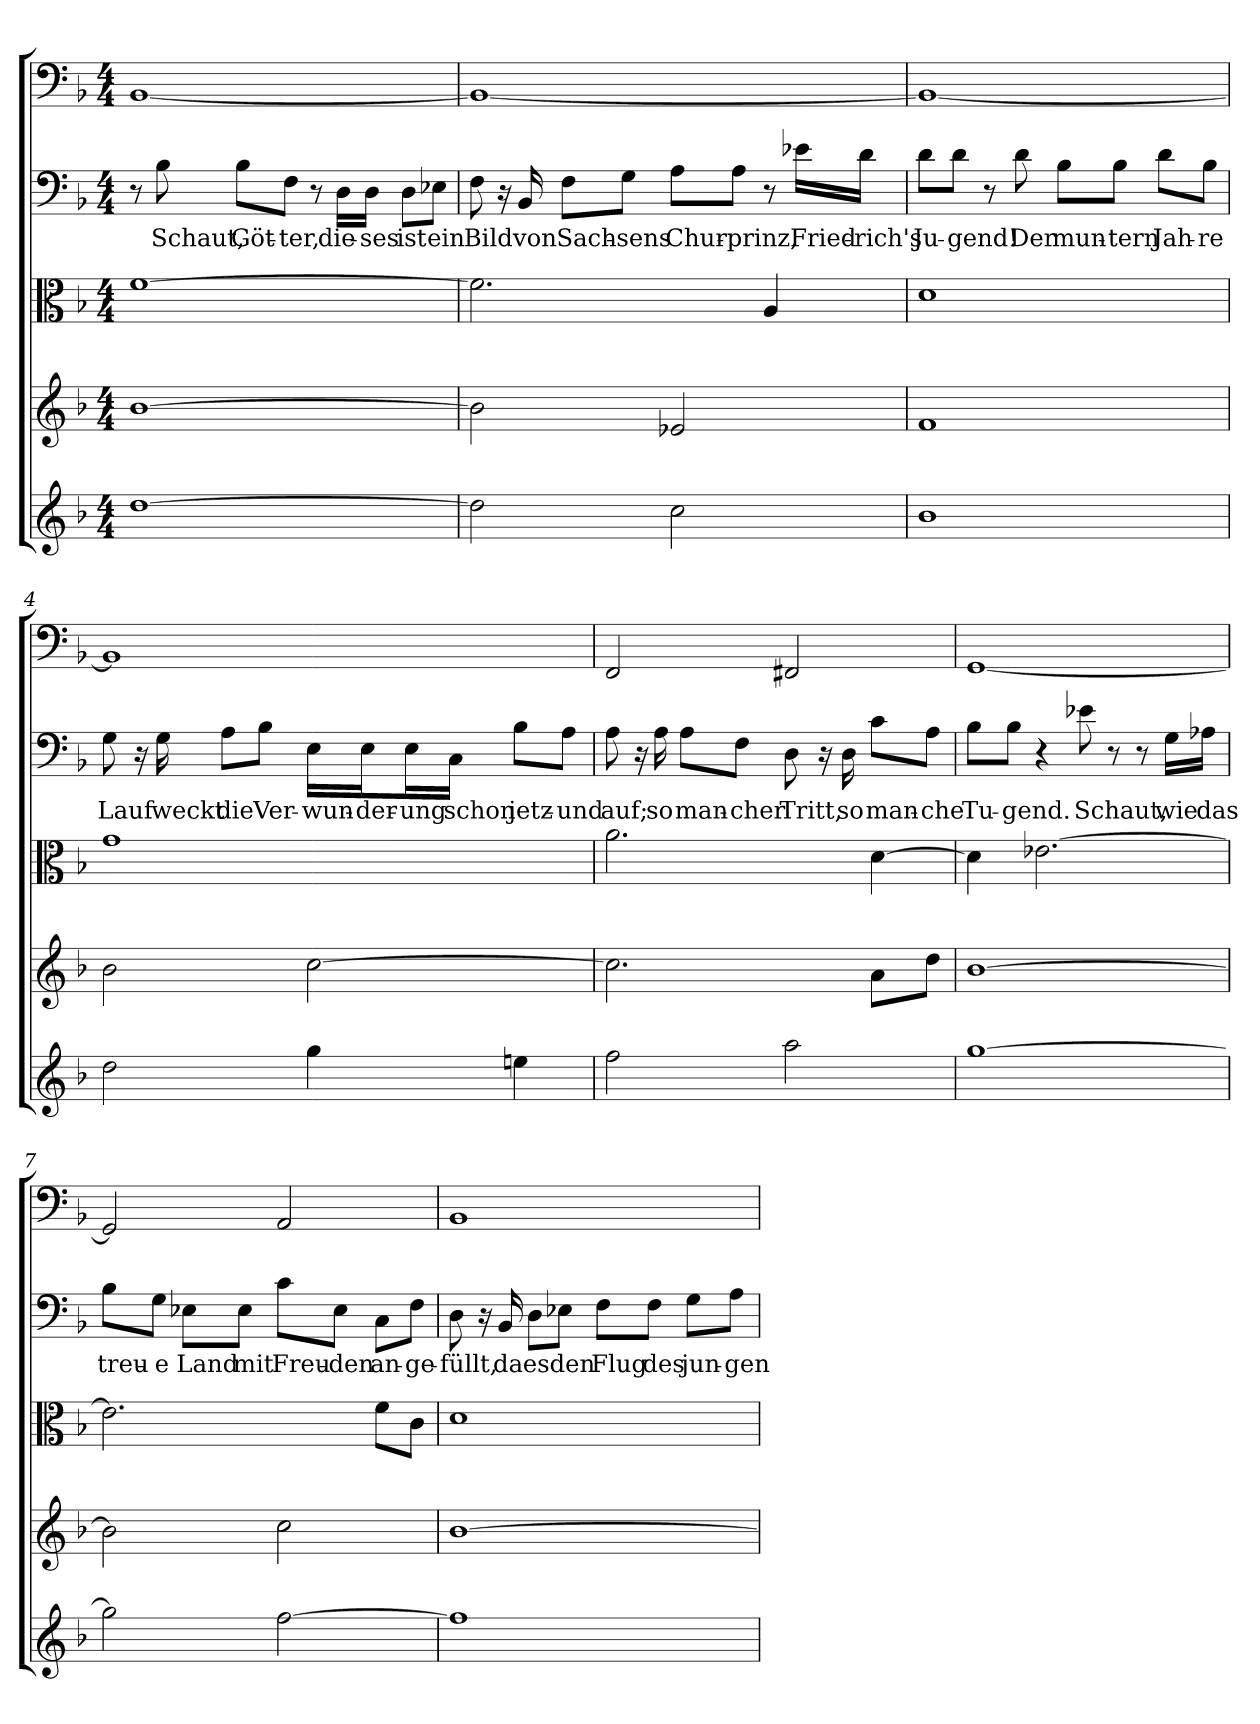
**kern	**kern	**kern	**kern	**text	**kern
*part5	*part4	*part3	*part2	*part2	*part1
*staff5	*staff4	*staff3	*staff2	*staff2	*staff1
*clefG2	*clefG2	*clefC3	*clefF4	*	*clefF4
*k[b-]	*k[b-]	*k[b-]	*k[b-]	*	*k[b-]
*F:	*F:	*F:	*F:	*	*F:
*M4/4	*M4/4	*M4/4	*M4/4	*	*M4/4
=1	=1	=1	=1	=1	=1
[1dd\	[1b-\	[1f\	8r	.	[1BB-/
.	.	.	8B-\	Schaut,	.
.	.	.	8B-\L	Göt-	.
.	.	.	8F\J	-ter,	.
.	.	.	8r	.	.
.	.	.	16D\LL	die-	.
.	.	.	16D\JJ	-ses	.
.	.	.	8D\L	ist	.
.	.	.	8E-X\J	ein	.
=2	=2	=2	=2	=2	=2
2dd\]	2b-\]	2.f\]	8F\	Bild	1BB-/_
.	.	.	16r	.	.
.	.	.	16BB-/	von	.
.	.	.	8F\L	Sach-	.
.	.	.	8G\J	-sens	.
2cc\	2e-X/	.	8A\L	Chur-	.
.	.	.	8A\J	-prinz,	.
.	.	4A/	8r	.	.
.	.	.	16e-X\LL	Fried-	.
.	.	.	16d\JJ	-rich's	.
=3	=3	=3	=3	=3	=3
1b-\	1f/	1d\	8d\L	Ju-	1BB-/_
.	.	.	8d\J	-gend!	.
.	.	.	8r	.	.
.	.	.	8d\	Der	.
.	.	.	8B-\L	mun-	.
.	.	.	8B-\J	-tern	.
.	.	.	8d\L	Jah-	.
.	.	.	8B-\J	-re	.
=4	=4	=4	=4	=4	=4
2dd\	2b-\	1g\	8G\	Lauf	1BB-/]
.	.	.	16r	.	.
.	.	.	16G\	weckt	.
.	.	.	8A\L	die	.
.	.	.	8B-\J	Ver-	.
4gg\	[2cc\	.	16E\LL	-wun-	.
.	.	.	16E\J	-der-	.
.	.	.	16E\L	-ung	.
.	.	.	16C\JJ	schon	.
4een\	.	.	8B-\L	jetz-	.
.	.	.	8A\J	-und	.
=5	=5	=5	=5	=5	=5
2ff\	2.cc\]	2.a\	8A\	auf;	2FF/
.	.	.	16r	.	.
.	.	.	16A\	so	.
.	.	.	8A\L	man-	.
.	.	.	8F\J	-cher	.
2aa\	.	.	8D\	Tritt,	2FF#X/
.	.	.	16r	.	.
.	.	.	16D\	so	.
.	8a\L	[4d\	8c\L	man-	.
.	8dd\J	.	8A\J	-che	.
=6	=6	=6	=6	=6	=6
[1gg\	[1b-\	4d\]	8B-\L	Tu-	[1GG/
.	.	.	8B-\J	-gend.	.
.	.	[2.e-X\	4r	.	.
.	.	.	8e-X\	Schaut,	.
.	.	.	8r	.	.
.	.	.	8r	.	.
.	.	.	16G\LL	wie	.
.	.	.	16A-X\JJ	das	.
=7	=7	=7	=7	=7	=7
2gg\]	2b-\]	2.e-\]	8B-\L	treu-	2GG/]
.	.	.	8G\J	-e	.
.	.	.	8E-X\L	Land	.
.	.	.	8E-\J	mit	.
[2ff\	2cc\	.	8c\L	Freu-	2AA/
.	.	.	8E-\J	-den	.
.	.	8f\L	8C\L	an-	.
.	.	8c\J	8F\J	-ge-	.
=8	=8	=8	=8	=8	=8
1ff\]	[1b-\	1d\	8D\	-füllt,	1BB-/
.	.	.	16r	.	.
.	.	.	16BB-/	da	.
.	.	.	8D\L	es	.
.	.	.	8E-X\J	den	.
.	.	.	8F\L	Flug	.
.	.	.	8F\J	des	.
.	.	.	8G\L	jun-	.
.	.	.	8A\J	-gen	.
=	=	=	=	=	=
*-	*-	*-	*-	*-	*-
